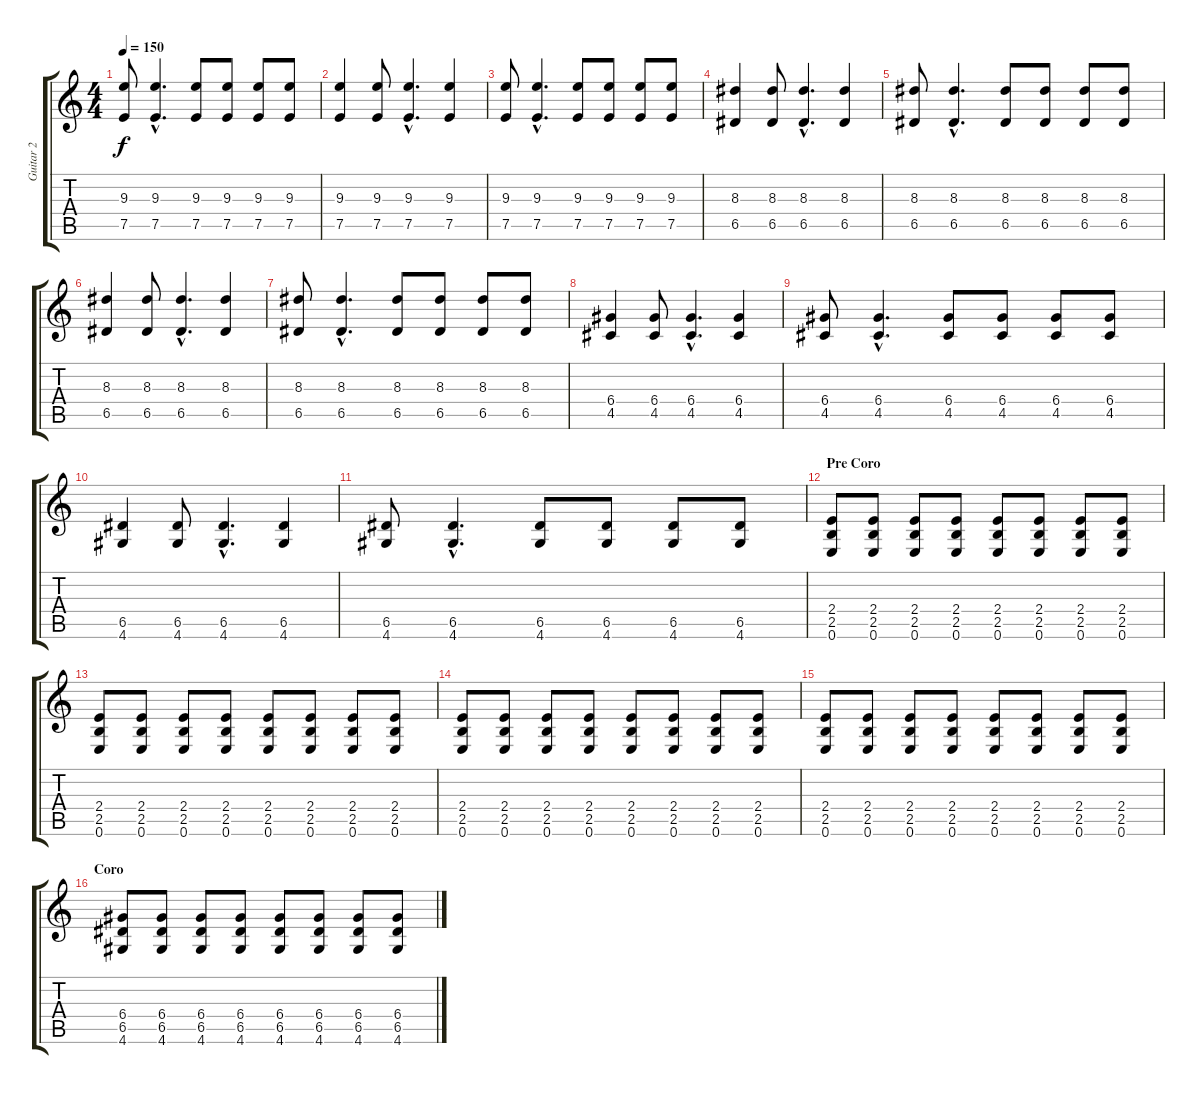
\track ("Guitar 2" "Guitar 2") {instrument acousticguitarsteel}
\staff {score tabs}
\tuning (E4 B3 G3 D3 A2 E2) {hide}
\ts (4 4)
\tempo 150
\clef g2
\ks c
(9.3 7.5).8{dy f} (9.3{hac} 7.5{hac}).4{d} (9.3 7.5).8 (9.3 7.5).8 (9.3 7.5).8 (9.3 7.5).8 |
(9.3 7.5).4 (9.3 7.5).8 (9.3{hac} 7.5{hac}).4{d} (9.3 7.5).4 |
(9.3 7.5).8 (9.3{hac} 7.5{hac}).4{d} (9.3 7.5).8 (9.3 7.5).8 (9.3 7.5).8 (9.3 7.5).8 |
(8.3 6.5).4 (8.3 6.5).8 (8.3{hac} 6.5{hac}).4{d} (8.3 6.5).4 |
(8.3 6.5).8 (8.3{hac} 6.5{hac}).4{d} (8.3 6.5).8 (8.3 6.5).8 (8.3 6.5).8 (8.3 6.5).8 |
(8.3 6.5).4 (8.3 6.5).8 (8.3{hac} 6.5{hac}).4{d} (8.3 6.5).4 |
(8.3 6.5).8 (8.3{hac} 6.5{hac}).4{d} (8.3 6.5).8 (8.3 6.5).8 (8.3 6.5).8 (8.3 6.5).8 |
(6.4 4.5).4 (6.4 4.5).8 (6.4{hac} 4.5{hac}).4{d} (6.4 4.5).4 |
(6.4 4.5).8 (6.4{hac} 4.5{hac}).4{d} (6.4 4.5).8 (6.4 4.5).8 (6.4 4.5).8 (6.4 4.5).8 |
(6.5 4.6).4 (6.5 4.6).8 (6.5{hac} 4.6{hac}).4{d} (6.5 4.6).4 |
(6.5 4.6).8 (6.5{hac} 4.6{hac}).4{d} (6.5 4.6).8 (6.5 4.6).8 (6.5 4.6).8 (6.5 4.6).8 |
\section ("" "Pre Coro")
(2.4 2.5 0.6).8 (2.4 2.5 0.6).8 (2.4 2.5 0.6).8 (2.4 2.5 0.6).8 (2.4 2.5 0.6).8 (2.4 2.5 0.6).8 (2.4 2.5 0.6).8 (2.4 2.5 0.6).8 |
(2.4 2.5 0.6).8 (2.4 2.5 0.6).8 (2.4 2.5 0.6).8 (2.4 2.5 0.6).8 (2.4 2.5 0.6).8 (2.4 2.5 0.6).8 (2.4 2.5 0.6).8 (2.4 2.5 0.6).8 |
(2.4 2.5 0.6).8 (2.4 2.5 0.6).8 (2.4 2.5 0.6).8 (2.4 2.5 0.6).8 (2.4 2.5 0.6).8 (2.4 2.5 0.6).8 (2.4 2.5 0.6).8 (2.4 2.5 0.6).8 |
(2.4 2.5 0.6).8 (2.4 2.5 0.6).8 (2.4 2.5 0.6).8 (2.4 2.5 0.6).8 (2.4 2.5 0.6).8 (2.4 2.5 0.6).8 (2.4 2.5 0.6).8 (2.4 2.5 0.6).8 |
\section ("" "Coro")
(6.4 6.5 4.6).8 (6.4 6.5 4.6).8 (6.4 6.5 4.6).8 (6.4 6.5 4.6).8 (6.4 6.5 4.6).8 (6.4 6.5 4.6).8 (6.4 6.5 4.6).8 (6.4 6.5 4.6).8
